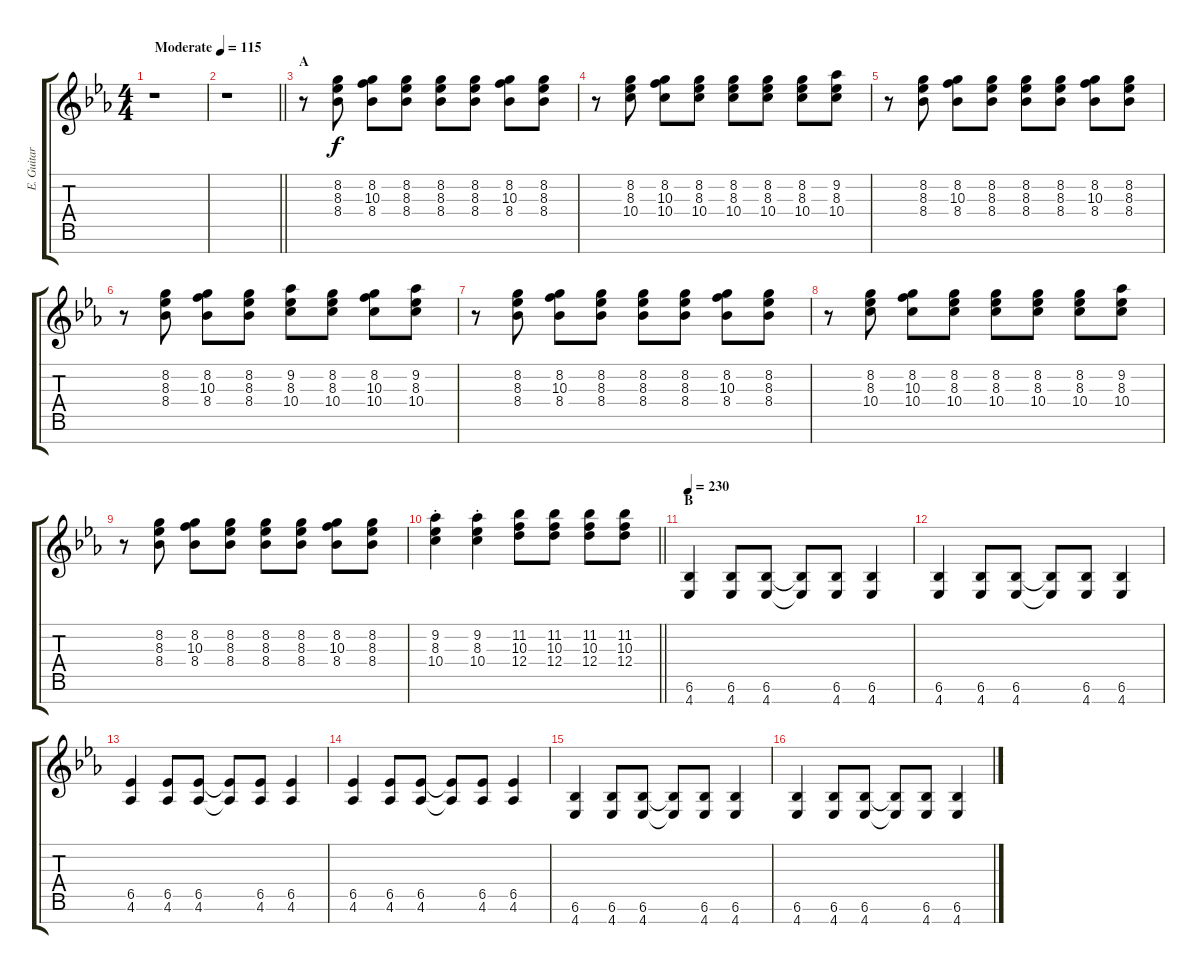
\track ("E. Guitar I" "E. Guitar ") {instrument overdrivenguitar}
\staff {score tabs}
\tuning (E4 B3 G3 D3 A2 E2 B1) {hide}
\ts (4 4)
\tempo (115 "Moderate")
\clef g2
\ks eb
r.1{dy f instrument overdrivenguitar} |
\barLineRight lightlight
r.1 |
\section ("" "A")
r.8 (8.2 8.3 8.4).8 (8.2 10.3 8.4).8 (8.2 8.3 8.4).8 (8.2 8.3 8.4).8 (8.2 8.3 8.4).8 (8.2 10.3 8.4).8 (8.2 8.3 8.4).8 |
r.8 (8.2 8.3 10.4).8 (8.2 10.3 10.4).8 (8.2 8.3 10.4).8 (8.2 8.3 10.4).8 (8.2 8.3 10.4).8 (8.2 8.3 10.4).8 (9.2 8.3 10.4).8 |
r.8 (8.2 8.3 8.4).8 (8.2 10.3 8.4).8 (8.2 8.3 8.4).8 (8.2 8.3 8.4).8 (8.2 8.3 8.4).8 (8.2 10.3 8.4).8 (8.2 8.3 8.4).8 |
r.8 (8.2 8.3 8.4).8 (8.2 10.3 8.4).8 (8.2 8.3 8.4).8 (9.2 8.3 10.4).8 (8.2 8.3 10.4).8 (8.2 10.3 10.4).8 (9.2 8.3 10.4).8 |
r.8 (8.2 8.3 8.4).8 (8.2 10.3 8.4).8 (8.2 8.3 8.4).8 (8.2 8.3 8.4).8 (8.2 8.3 8.4).8 (8.2 10.3 8.4).8 (8.2 8.3 8.4).8 |
r.8 (8.2 8.3 10.4).8 (8.2 10.3 10.4).8 (8.2 8.3 10.4).8 (8.2 8.3 10.4).8 (8.2 8.3 10.4).8 (8.2 8.3 10.4).8 (9.2 8.3 10.4).8 |
r.8 (8.2 8.3 8.4).8 (8.2 10.3 8.4).8 (8.2 8.3 8.4).8 (8.2 8.3 8.4).8 (8.2 8.3 8.4).8 (8.2 10.3 8.4).8 (8.2 8.3 8.4).8 |
\barLineRight lightlight
(9.2{st} 8.3{st} 10.4{st}).4 (9.2{st} 8.3{st} 10.4{st}).4 (11.2 10.3 12.4).8 (11.2 10.3 12.4).8 (11.2 10.3 12.4).8 (11.2 10.3 12.4).8 |
\section ("" "B")
\tempo 230
(6.6 4.7).4 (6.6 4.7).8 (6.6 4.7).8 (6.6{t} 4.7{t}).8 (6.6 4.7).8 (6.6 4.7).4 |
(6.6 4.7).4 (6.6 4.7).8 (6.6 4.7).8 (6.6{t} 4.7{t}).8 (6.6 4.7).8 (6.6 4.7).4 |
(6.5 4.6).4 (6.5 4.6).8 (6.5 4.6).8 (6.5{t} 4.6{t}).8 (6.5 4.6).8 (6.5 4.6).4 |
(6.5 4.6).4 (6.5 4.6).8 (6.5 4.6).8 (6.5{t} 4.6{t}).8 (6.5 4.6).8 (6.5 4.6).4 |
(6.6 4.7).4 (6.6 4.7).8 (6.6 4.7).8 (6.6{t} 4.7{t}).8 (6.6 4.7).8 (6.6 4.7).4 |
(6.6 4.7).4 (6.6 4.7).8 (6.6 4.7).8 (6.6{t} 4.7{t}).8 (6.6 4.7).8 (6.6 4.7).4
